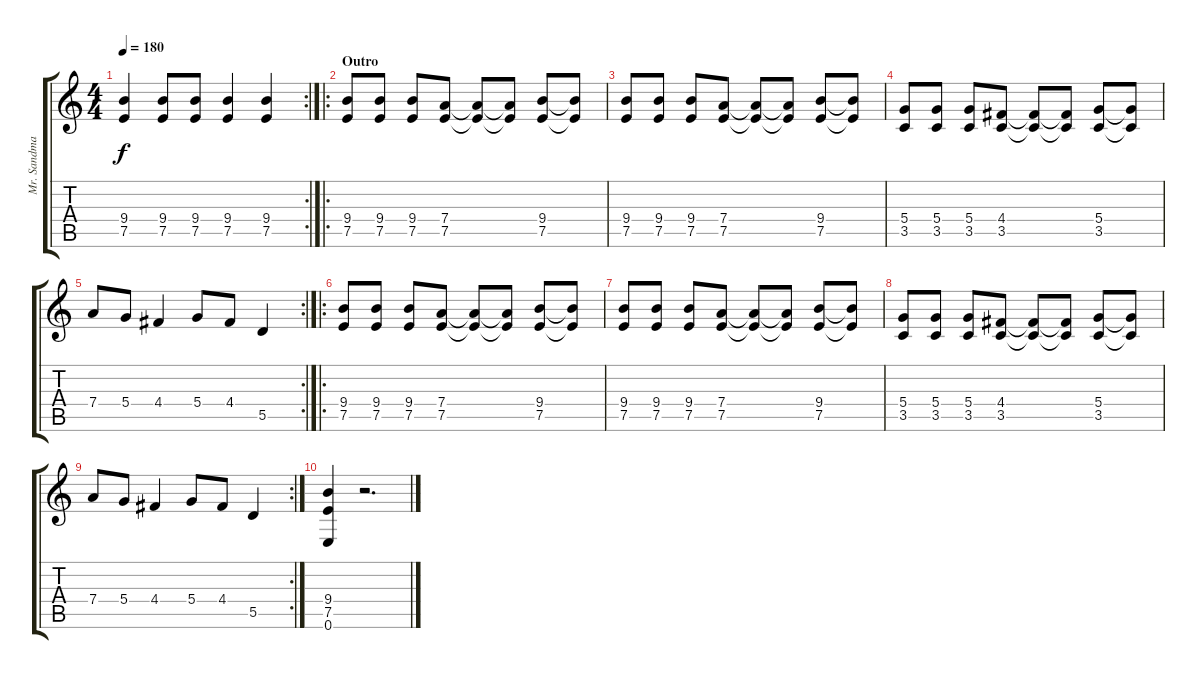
\track ("Mr. Sandman" "Mr. Sandma") {instrument distortionguitar}
\staff {score tabs}
\tuning (E4 B3 G3 D3 A2 E2) {hide}
\rc 2
\ts (4 4)
\tempo 180
\clef g2
\ks c
(9.4 7.5).4{dy f} (9.4 7.5).8 (9.4 7.5).8 (9.4 7.5).4 (9.4 7.5).4 |
\ro
\section ("" "Outro")
(9.4 7.5).8 (9.4 7.5).8 (9.4 7.5).8 (7.4 7.5).8 (7.4{t} 7.5{t}).8 (7.4{t} 7.5{t}).8 (9.4 7.5).8 (9.4{t} 7.5{t}).8 |
(9.4 7.5).8 (9.4 7.5).8 (9.4 7.5).8 (7.4 7.5).8 (7.4{t} 7.5{t}).8 (7.4{t} 7.5{t}).8 (9.4 7.5).8 (9.4{t} 7.5{t}).8 |
(5.4 3.5).8 (5.4 3.5).8 (5.4 3.5).8 (4.4 3.5).8 (4.4{t} 3.5{t}).8 (4.4{t} 3.5{t}).8 (5.4 3.5).8 (5.4{t} 3.5{t}).8 |
\rc 2
7.4.8 5.4.8 4.4.4 5.4.8 4.4.8 5.5.4 |
\ro
(9.4 7.5).8 (9.4 7.5).8 (9.4 7.5).8 (7.4 7.5).8 (7.4{t} 7.5{t}).8 (7.4{t} 7.5{t}).8 (9.4 7.5).8 (9.4{t} 7.5{t}).8 |
(9.4 7.5).8 (9.4 7.5).8 (9.4 7.5).8 (7.4 7.5).8 (7.4{t} 7.5{t}).8 (7.4{t} 7.5{t}).8 (9.4 7.5).8 (9.4{t} 7.5{t}).8 |
(5.4 3.5).8 (5.4 3.5).8 (5.4 3.5).8 (4.4 3.5).8 (4.4{t} 3.5{t}).8 (4.4{t} 3.5{t}).8 (5.4 3.5).8 (5.4{t} 3.5{t}).8 |
\rc 2
7.4.8 5.4.8 4.4.4 5.4.8 4.4.8 5.5.4 |
(9.4 7.5 0.6).4 r.2{d}
